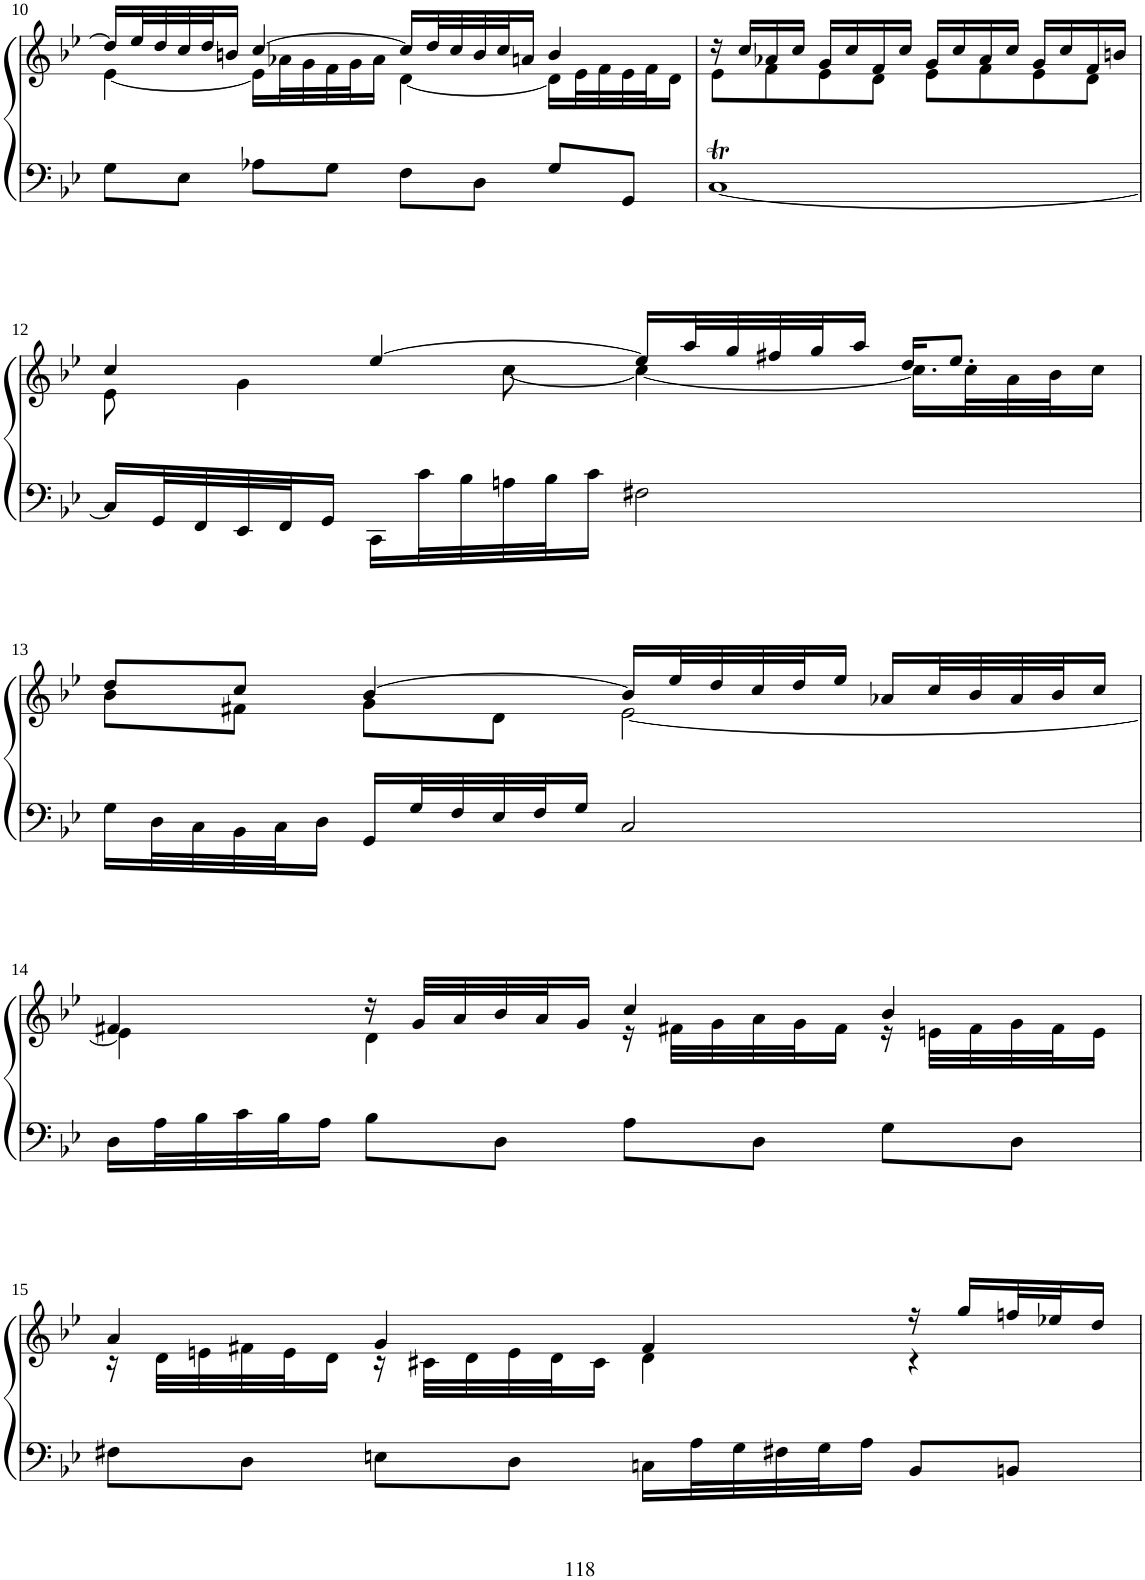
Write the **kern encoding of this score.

**kern	**kern
*part1	*part1
*staff2	*staff1
*I"Piano	*
*I'Pno	*
!!LO:PB:g=z
*clefF4	*clefG2
*k[b-e-]	*k[b-e-]
*M4/4	*M4/4
*met(c)	*met(c)
=10	=10
*	*^
8G\L	16dd/LL]	[4e-\
.	32ee-/L	.
.	32dd/	.
8E-\J	32cc/	.
.	32dd/J	.
.	16bn/JJ	.
8A-X\L	[4cc/	16e-\LL]
.	.	32a-X\L
.	.	32g\
8G\J	.	32f\
.	.	32g\J
.	.	16a-\JJ
8F\L	16cc/LL]	[4d\
.	32dd/L	.
.	32cc/	.
8D\J	32b/	.
.	32cc/J	.
.	16an/JJ	.
8G/L	4b/	16d\LL]
.	.	32e-\L
.	.	32f\
8GG/J	.	32e-\
.	.	32f\J
.	.	16d\JJ
=11	=11	=11
[1CT	16r	8e-\L
.	16cc/LL	.
.	16a-X/	8f\
.	16cc/JJ	.
.	16g/LL	8e-\
.	16cc/	.
.	16f/	8d\J
.	16cc/JJ	.
.	16g/LL	8e-\L
.	16cc/	.
.	16a-/	8f\
.	16cc/JJ	.
.	16g/LL	8e-\
.	16cc/	.
.	16f/	8d\J
.	16bn/JJ	.
!!LO:LB:g=z	!!
=12	=12	=12
16C/LL]	4cc/	8e-\
32GG/L	.	.
32FF/	.	.
32EE-/	.	4g\
32FF/J	.	.
16GG/JJ	.	.
16CC\LL	[4ee-/	.
32c\L	.	.
32B-\	.	.
32An\	.	[8cc\
32B-\J	.	.
16c\JJ	.	.
2F#X\	16ee-/LL]	4cc\_
.	32aa/L	.
.	32gg/	.
.	32ff#X/	.
.	32gg/J	.
.	16aa/JJ	.
.	16dd/KL	16.cc\LL]
.	8.ee-/J	.
.	.	32cc\L
.	.	32a\
.	.	32b-\J
.	.	16cc\JJ
!!LO:LB:g=z	!!
=13	=13	=13
16G\LL	8dd/L	8b-\L
32D\L	.	.
32C\	.	.
32BB-\	8cc/J	8f#X\J
32C\J	.	.
16D\JJ	.	.
16GG/LL	[4b-/	8g\L
32G/L	.	.
32F/	.	.
32E-/	.	8d\J
32F/J	.	.
16G/JJ	.	.
2C/	16b-/LL]	[2e-\
.	32ee-/L	.
.	32dd/	.
.	32cc/	.
.	32dd/J	.
.	16ee-/JJ	.
.	16a-X/LL	.
.	32cc/L	.
.	32b-/	.
.	32a-/	.
.	32b-/J	.
.	16cc/JJ	.
!!LO:LB:g=z	!!
=14	=14	=14
16D\LL	4f#X/	4e-\]
32A\L	.	.
32B-\	.	.
32c\	.	.
32B-\J	.	.
16A\JJ	.	.
8B-\L	16r	4d\
.	32g/LLL	.
.	32a/	.
8D\J	32b-/	.
.	32a/J	.
.	16g/JJ	.
8A\L	4cc/	16r
.	.	32f#X\LLL
.	.	32g\
8D\J	.	32a\
.	.	32g\J
.	.	16f#\JJ
8G\L	4b-/	16r
.	.	32en\LLL
.	.	32f#\
8D\J	.	32g\
.	.	32f#\J
.	.	16e\JJ
!!LO:LB:g=z	!!
=15	=15	=15
8F#X\L	4a/	16r
.	.	32d\LLL
.	.	32en\
8D\J	.	32f#X\
.	.	32e\J
.	.	16d\JJ
8En\L	4g/	16r
.	.	32c#X\LLL
.	.	32d\
8D\J	.	32e\
.	.	32d\J
.	.	16c#\JJ
16Cn\LL	4f#/	4d\
32A\L	.	.
32G\	.	.
32F#X\	.	.
32G\J	.	.
16A\JJ	.	.
8BB-/L	16r	4r
.	16gg/LL	.
8BBn/J	32ffn/L	.
.	32ee-X/J	.
.	16dd/JJ	.
*	*v	*v
=	=
*-	*-
